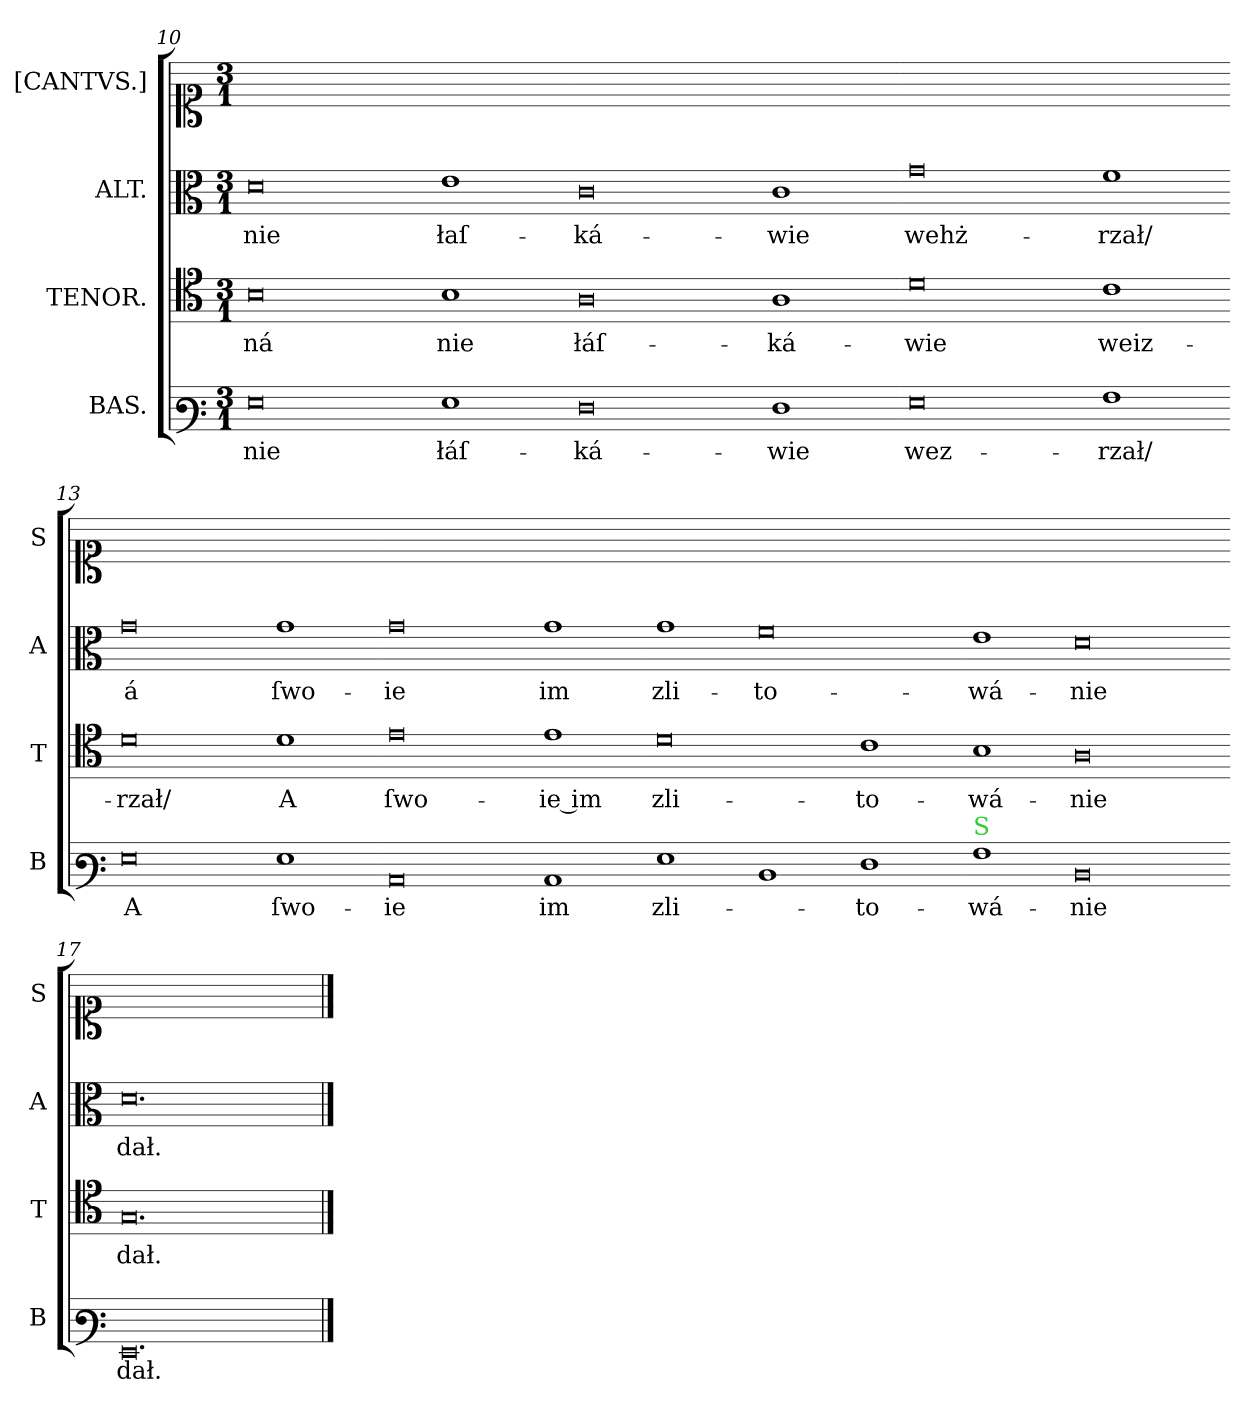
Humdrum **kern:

**kern	**text	**kern	**text	**kern	**text	**kern
*part4	*part4	*part3	*part3	*part2	*part2	*part1
*staff4	*staff4	*staff3	*staff3	*staff2	*staff2	*staff1
*I"BAS.	*	*I"TENOR.	*	*I"ALT.	*	*I"[CANTVS.]
*I'B	*	*I'T	*	*I'A	*	*I'S
*clefF3	*	*clefC4	*	*clefC3	*	*clefC1
*k[]	*	*k[]	*	*k[]	*	*k[]
*G:mix	*	*G:mix	*	*G:mix	*	*G:mix
*M3/1	*	*M3/1	*	*M3/1	*	*M3/1
=10	=10	=10	=10	=10	=10	=10
0G	nie	0B	ná	0d	nie	1%3ryy
1G	łáſ-	1B	nie	1e	łaſ-	.
=11-	=11-	=11-	=11-	=11-	=11-	=11-
0F	-ká-	0A	łáſ-	0c	-ká-	1%3ryy
1F	-wie	1A	-ká-	1c	-wie	.
=12-	=12-	=12-	=12-	=12-	=12-	=12-
0G	wez-	0d	-wie	0g	wehż-	1%3ryy
1A	-rzał/	1c	weiz-	1f	-rzał/	.
=13-	=13-	=13-	=13-	=13-	=13-	=13-
0G	A	0d	-rzał/	0g	á	1%3ryy
1G	ſwo-	1d	A	1g	ſwo-	.
=14-	=14-	=14-	=14-	=14-	=14-	=14-
0C	-ie	0e	ſwo-	0g	-ie	1%3ryy
1C	im	1e	ie im	1g	im	.
=15-	=15-	=15-	=15-	=15-	=15-	=15-
1G	zli-	0d	zli-	1g	zli-	1%3ryy
1D	.	.	.	0f	-to-	.
1F	-to-	1c	-to-	.	.	.
=16-	=16-	=16-	=16-	=16-	=16-	=16-
!LO:TX:a:color=limegreen:t=S	!	!	!	!	!	!
1A	-wá-	1B	-wá-	1e	-wá-	1%3ryy
0D	-nie	0A	-nie	0d	-nie	.
=17-	=17-	=17-	=17-	=17-	=17-	=17-
0.GG/	dał.	0.G	dał.	0.d/	dał.	1%3ryy
==	==	==	==	==	==	==
*-	*-	*-	*-	*-	*-	*-
